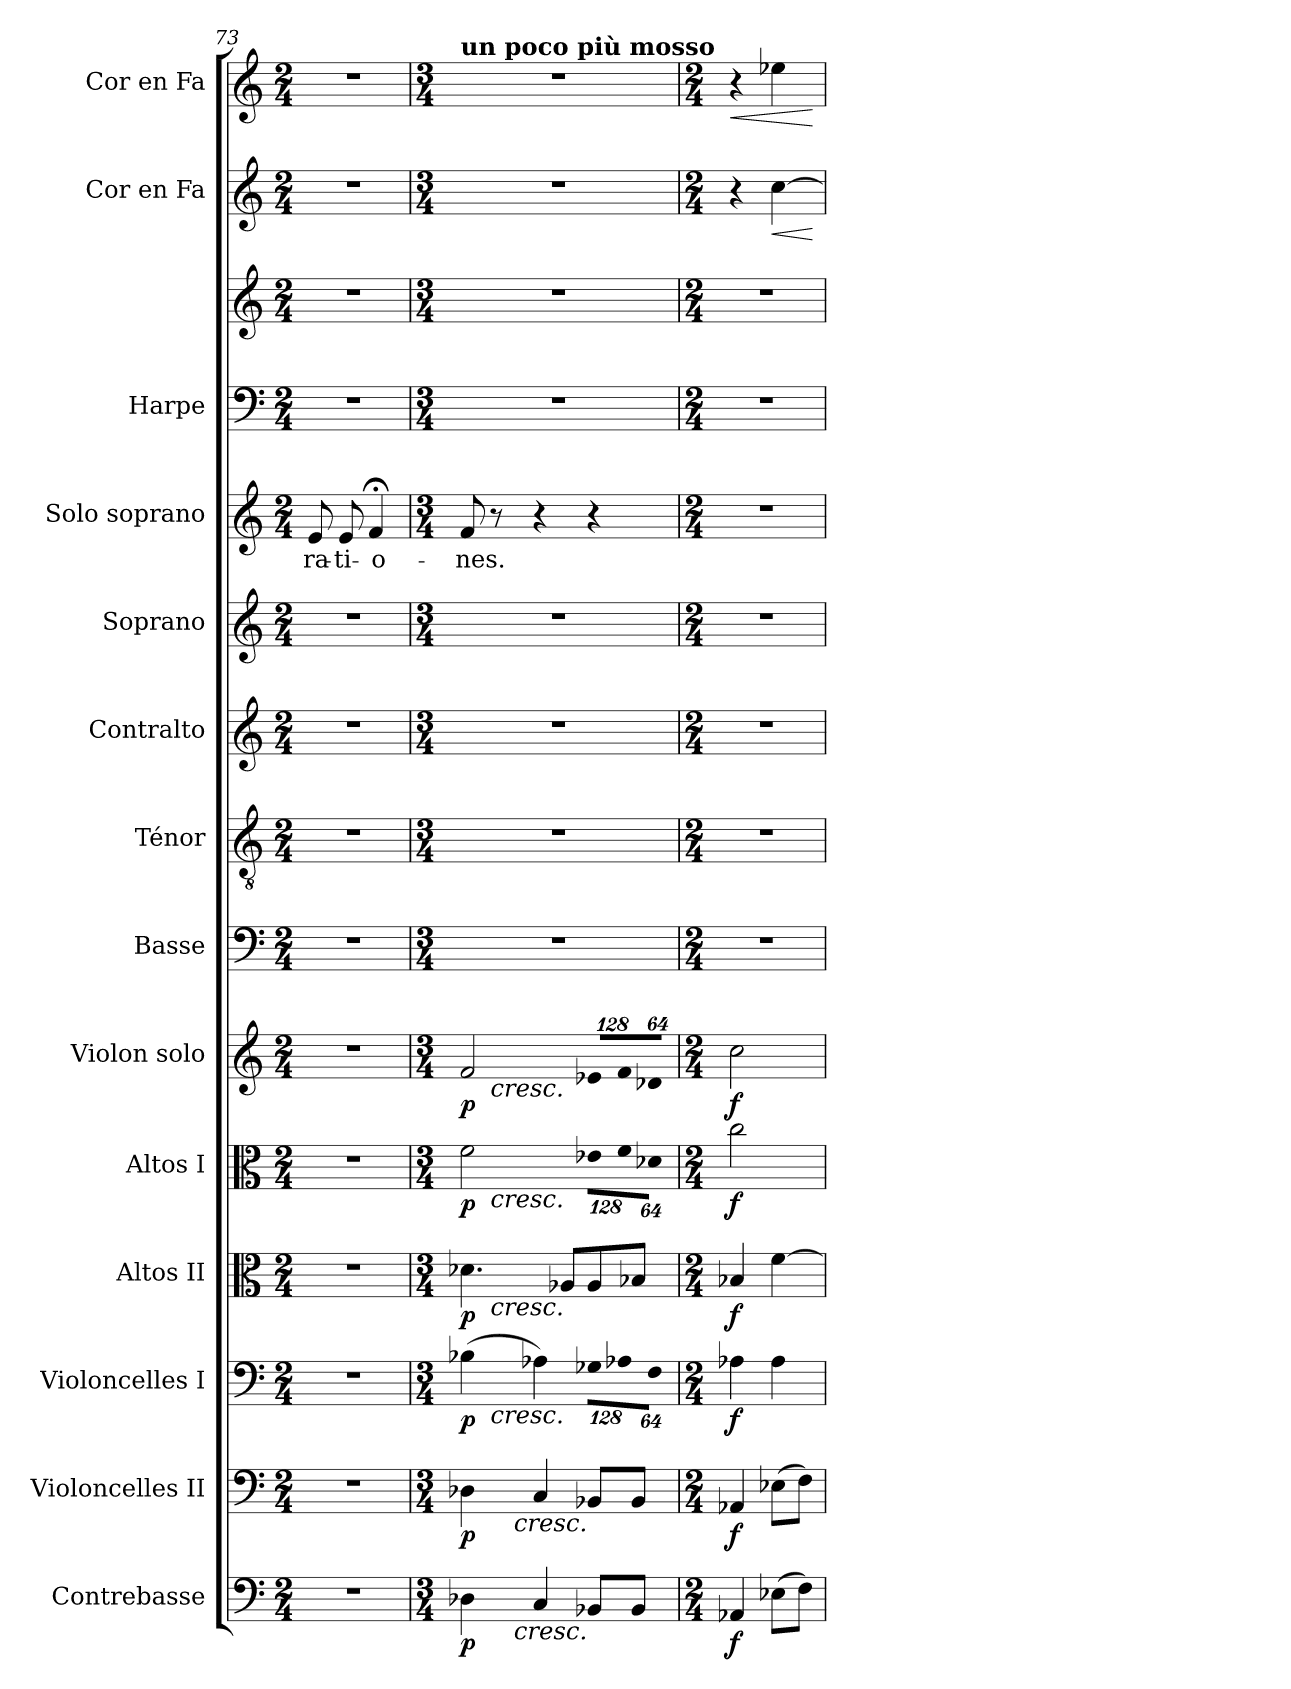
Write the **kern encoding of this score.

**kern	**dynam	**kern	**dynam	**kern	**dynam	**kern	**dynam	**kern	**dynam	**kern	**dynam	**kern	**kern	**kern	**kern	**kern	**text	**kern	**kern	**kern	**dynam	**kern	**dynam
*part14	*part14	*part13	*part13	*part12	*part12	*part11	*part11	*part10	*part10	*part9	*part9	*part8	*part7	*part6	*part5	*part4	*part4	*part3	*part3	*part2	*part2	*part1	*part1
*staff15	*staff15	*staff14	*staff14	*staff13	*staff13	*staff12	*staff12	*staff11	*staff11	*staff10	*staff10	*staff9	*staff8	*staff7	*staff6	*staff5	*staff5	*staff4	*staff3	*staff2	*staff2	*staff1	*staff1
*I"Contrebasse	*	*I"Violoncelles II	*	*I"Violoncelles I	*	*I"Altos II	*	*I"Altos I	*	*I"Violon solo	*	*I"Basse	*I"Ténor	*I"Contralto	*I"Soprano	*I"Solo soprano	*	*I"Harpe	*	*I"Cor en Fa	*	*I"Cor en Fa	*
*I'C. B.	*	*I'Vc.	*	*I'Vc.	*	*I'A.	*	*I'A.	*	*I'V.	*	*I'B.	*I'T.	*I'Cont. A.	*I'S.	*	*	*I'Hp.	*	*	*	*	*
*clefF4	*	*clefF4	*	*clefF4	*	*clefC3	*	*clefC3	*	*clefG2	*	*clefF4	*clefGv2	*clefG2	*clefG2	*clefG2	*	*clefF4	*clefG2	*clefG2	*	*clefG2	*
*ITrd7c12	*	*	*	*	*	*	*	*	*	*	*	*	*ITrd7c12	*	*	*	*	*	*	*ITrd4c7	*	*ITrd4c7	*
*k[]	*	*k[]	*	*k[]	*	*k[]	*	*k[]	*	*k[]	*	*k[]	*k[]	*k[]	*k[]	*k[]	*	*k[]	*k[]	*k[b-]	*	*k[b-]	*
*M2/4	*	*M2/4	*	*M2/4	*	*M2/4	*	*M2/4	*	*M2/4	*	*M2/4	*M2/4	*M2/4	*M2/4	*M2/4	*	*M2/4	*M2/4	*M2/4	*	*M2/4	*
=73	=73	=73	=73	=73	=73	=73	=73	=73	=73	=73	=73	=73	=73	=73	=73	=73	=73	=73	=73	=73	=73	=73	=73
!LO:N:vis=1	!	!LO:N:vis=1	!	!LO:N:vis=1	!	!LO:N:vis=1	!	!LO:N:vis=1	!	!LO:N:vis=1	!	!LO:N:vis=1	!LO:N:vis=1	!LO:N:vis=1	!LO:N:vis=1	!	!	!	!	!	!	!	!
!	!	!	!	!	!	!	!	!	!	!	!	!	!	!	!	!	!LO:LY:b:color=#000000	!LO:N:vis=1	!LO:N:vis=1	!LO:N:vis=1	!	!LO:N:vis=1	!
2r	.	2r	.	2r	.	2r	.	2r	.	2r	.	2r	2r	2r	2r	8ei/	-ra-	2r	2r	2r	.	2r	.
!	!	!	!	!	!	!	!	!	!	!	!	!	!	!	!	!	!LO:LY:b:color=#000000	!	!	!	!	!	!
.	.	.	.	.	.	.	.	.	.	.	.	.	.	.	.	8ei/	-ti-	.	.	.	.	.	.
!	!	!	!	!	!	!	!	!	!	!	!	!	!	!	!	!	!LO:LY:b:color=#000000	!	!	!	!	!	!
.	.	.	.	.	.	.	.	.	.	.	.	.	.	.	.	4f;i/	-o-	.	.	.	.	.	.
!!LO:PB:g=z
=74	=74	=74	=74	=74	=74	=74	=74	=74	=74	=74	=74	=74	=74	=74	=74	=74	=74	=74	=74	=74	=74	=74	=74
*M3/4	*	*M3/4	*	*M3/4	*	*M3/4	*	*M3/4	*	*M3/4	*	*M3/4	*M3/4	*M3/4	*M3/4	*M3/4	*	*M3/4	*M3/4	*M3/4	*	*M3/4	*
!	!	!	!	!	!	!	!	!	!	!	!	!LO:N:vis=1	!LO:N:vis=1	!LO:N:vis=1	!LO:N:vis=1	!	!	!	!	!	!	!	!
!	!	!	!	!	!	!	!	!	!	!	!	!	!	!	!	!	!	!	!	!	!	!LO:TX:a:B:t=un poco più mosso	!
!	!	!	!	!	!	!	!	!	!	!	!	!	!	!	!	!	!LO:LY:b:color=#000000	!LO:N:vis=1	!LO:N:vis=1	!LO:N:vis=1	!	!LO:N:vis=1	!
*^	*	*^	*	*^	*	*^	*	*^	*	*^	*	*	*	*	*	*	*	*	*	*	*	*	*
4DD-Xi\	8ryy	p	4D-Xi\	8ryy	p	(4B-Xi\	8ryy	p	4.d-Xi\	8ryy	p	2fi\	8ryy	p	2fi/	8ryy	p	2.r	2.r	2.r	2.r	8fi/	-nes.	2.r	2.r	2.r	.	2.r	.
!	!	!	!	!	!	!	!	!	!	!	!	!	!	!	!	!LO:TX:b:i:t=cresc.	!	!	!	!	!	!	!	!	!	!	!	!	!
!	!	!	!	!	!	!	!	!	!	!	!	!	!LO:TX:b:i:t=cresc.	!	!	!	!	!	!	!	!	!	!	!	!	!	!	!	!
!	!	!	!	!	!	!	!	!	!	!LO:TX:b:i:t=cresc.	!	!	!	!	!	!	!	!	!	!	!	!	!	!	!	!	!	!	!
!	!	!	!	!	!	!	!LO:TX:b:i:t=cresc.	!	!	!	!	!	!	!	!	!	!	!	!	!	!	!	!	!	!	!	!	!	!
.	32ryy	.	.	32ryy	.	.	2ryy	.	.	2ryy	.	.	2ryy	.	.	2ryy	.	.	.	.	.	8r	.	.	.	.	.	.	.
.	64ryy	.	.	64ryy	.	.	.	.	.	.	.	.	.	.	.	.	.	.	.	.	.	.	.	.	.	.	.	.	.
.	256.ryy	.	.	256.ryy	.	.	.	.	.	.	.	.	.	.	.	.	.	.	.	.	.	.	.	.	.	.	.	.	.
!	!	!	!	!LO:TX:b:i:t=cresc.	!	!	!	!	!	!	!	!	!	!	!	!	!	!	!	!	!	!	!	!	!	!	!	!	!
!	!LO:TX:b:i:t=cresc.	!	!	!	!	!	!	!	!	!	!	!	!	!	!	!	!	!	!	!	!	!	!	!	!	!	!	!	!
.	2ryy	.	.	2ryy	.	.	.	.	.	.	.	.	.	.	.	.	.	.	.	.	.	.	.	.	.	.	.	.	.
4CCi/	.	.	4Ci/	.	.	4A-Xi\)	.	.	.	.	.	.	.	.	.	.	.	.	.	.	.	4r	.	.	.	.	.	.	.
.	.	.	.	.	.	.	.	.	8A-Xi/L	.	.	.	.	.	.	.	.	.	.	.	.	.	.	.	.	.	.	.	.
*	*	*	*	*	*	*Xbrackettup	*	*	*	*	*	*	*	*	*	*	*	*	*	*	*	*	*	*	*	*	*	*	*
!	!	!	!	!	!	!LO:N:vis=8	!	!	!	!	!	!	!	!	!	!	!	!	!	!	!	!	!	!	!	!	!	!	!
*	*	*	*	*	*	*	*	*	*	*	*	*Xbrackettup	*	*	*	*	*	*	*	*	*	*	*	*	*	*	*	*	*
!	!	!	!	!	!	!	!	!	!	!	!	!LO:N:vis=8	!	!	!	!	!	!	!	!	!	!	!	!	!	!	!	!	!
*	*	*	*	*	*	*	*	*	*	*	*	*	*	*	*Xbrackettup	*	*	*	*	*	*	*	*	*	*	*	*	*	*
!	!	!	!	!	!	!	!	!	!	!	!	!	!	!	!LO:N:vis=8	!	!	!	!	!	!	!	!	!	!	!	!	!	!
8BBB-Xi/L	.	.	8BB-Xi/L	.	.	1024%85G-Xi\L	.	.	8A-i/	.	.	1024%85e-Xi\L	.	.	1024%85e-Xi/L	.	.	.	.	.	.	4r	.	.	.	.	.	.	.
!	!	!	!	!	!	!LO:N:vis=8	!	!	!	!	!	!LO:N:vis=8	!	!	!LO:N:vis=8	!	!	!	!	!	!	!	!	!	!	!	!	!	!
.	.	.	.	.	.	1024%85A-Xi\	.	.	.	.	.	1024%85fi\	.	.	1024%85fi/	.	.	.	.	.	.	.	.	.	.	.	.	.	.
8BBB-i/J	.	.	8BB-i/J	.	.	.	8ryy	.	8B-Xi/J	8ryy	.	.	8ryy	.	.	8ryy	.	.	.	.	.	.	.	.	.	.	.	.	.
!	!	!	!	!	!	!LO:N:vis=8	!	!	!	!	!	!LO:N:vis=8	!	!	!LO:N:vis=8	!	!	!	!	!	!	!	!	!	!	!	!	!	!
.	.	.	.	.	.	512%43Fi\J	.	.	.	.	.	512%43d-Xi\J	.	.	512%43d-Xi/J	.	.	.	.	.	.	.	.	.	.	.	.	.	.
.	16ryy	.	.	16ryy	.	.	.	.	.	.	.	.	.	.	.	.	.	.	.	.	.	.	.	.	.	.	.	.	.
.	128ryy	.	.	128ryy	.	.	.	.	.	.	.	.	.	.	.	.	.	.	.	.	.	.	.	.	.	.	.	.	.
.	512ryy	.	.	512ryy	.	.	.	.	.	.	.	.	.	.	.	.	.	.	.	.	.	.	.	.	.	.	.	.	.
*v	*v	*	*	*	*	*v	*v	*	*v	*v	*	*v	*v	*	*v	*v	*	*	*	*	*	*	*	*	*	*	*	*	*
*	*	*v	*v	*	*	*	*	*	*	*	*	*	*	*	*	*	*	*	*	*	*	*	*	*
=75	=75	=75	=75	=75	=75	=75	=75	=75	=75	=75	=75	=75	=75	=75	=75	=75	=75	=75	=75	=75	=75	=75	=75
*M2/4	*	*M2/4	*	*M2/4	*	*M2/4	*	*M2/4	*	*M2/4	*	*M2/4	*M2/4	*M2/4	*M2/4	*M2/4	*	*M2/4	*M2/4	*M2/4	*	*M2/4	*
*^	*	*^	*	*^	*	*^	*	*^	*	*^	*	*	*	*	*	*	*	*	*	*	*	*	*
!	!	!	!	!	!	!	!	!	!	!	!	!	!	!	!	!	!	!LO:N:vis=1	!LO:N:vis=1	!LO:N:vis=1	!LO:N:vis=1	!LO:N:vis=1	!	!LO:N:vis=1	!LO:N:vis=1	!	!	!	!LO:HP:b
*v	*v	*	*	*	*	*v	*v	*	*v	*v	*	*v	*v	*	*v	*v	*	*	*	*	*	*	*	*	*	*	*	*	*
*	*	*v	*v	*	*	*	*	*	*	*	*	*	*	*	*	*	*	*	*	*	*	*	*	*
4AAA-Xi/	f	4AA-Xi/	f	4A-Xi\	f	4B-Xi/	f	2cci\	f	2cci\	f	2r	2r	2r	2r	2r	.	2r	2r	4r	.	4r	<
!	!	!	!	!	!	!	!	!	!	!	!	!	!	!	!	!	!	!	!	!	!LO:HP:b	!	!
(8EE-Xi\L	.	(8E-Xi\L	.	4A-i\	.	[>4fi\	.	.	.	.	.	.	.	.	.	.	.	.	.	[>4fi\	<	4a-Xi\	.
8FFi\J)	.	8Fi\J)	.	.	.	.	.	.	.	.	.	.	.	.	.	.	.	.	.	.	.	.	.
.	.	.	.	.	.	.	.	.	.	.	.	.	.	.	.	.	.	.	.	.	[	.	[
=	=	=	=	=	=	=	=	=	=	=	=	=	=	=	=	=	=	=	=	=	=	=	=
*-	*-	*-	*-	*-	*-	*-	*-	*-	*-	*-	*-	*-	*-	*-	*-	*-	*-	*-	*-	*-	*-	*-	*-
